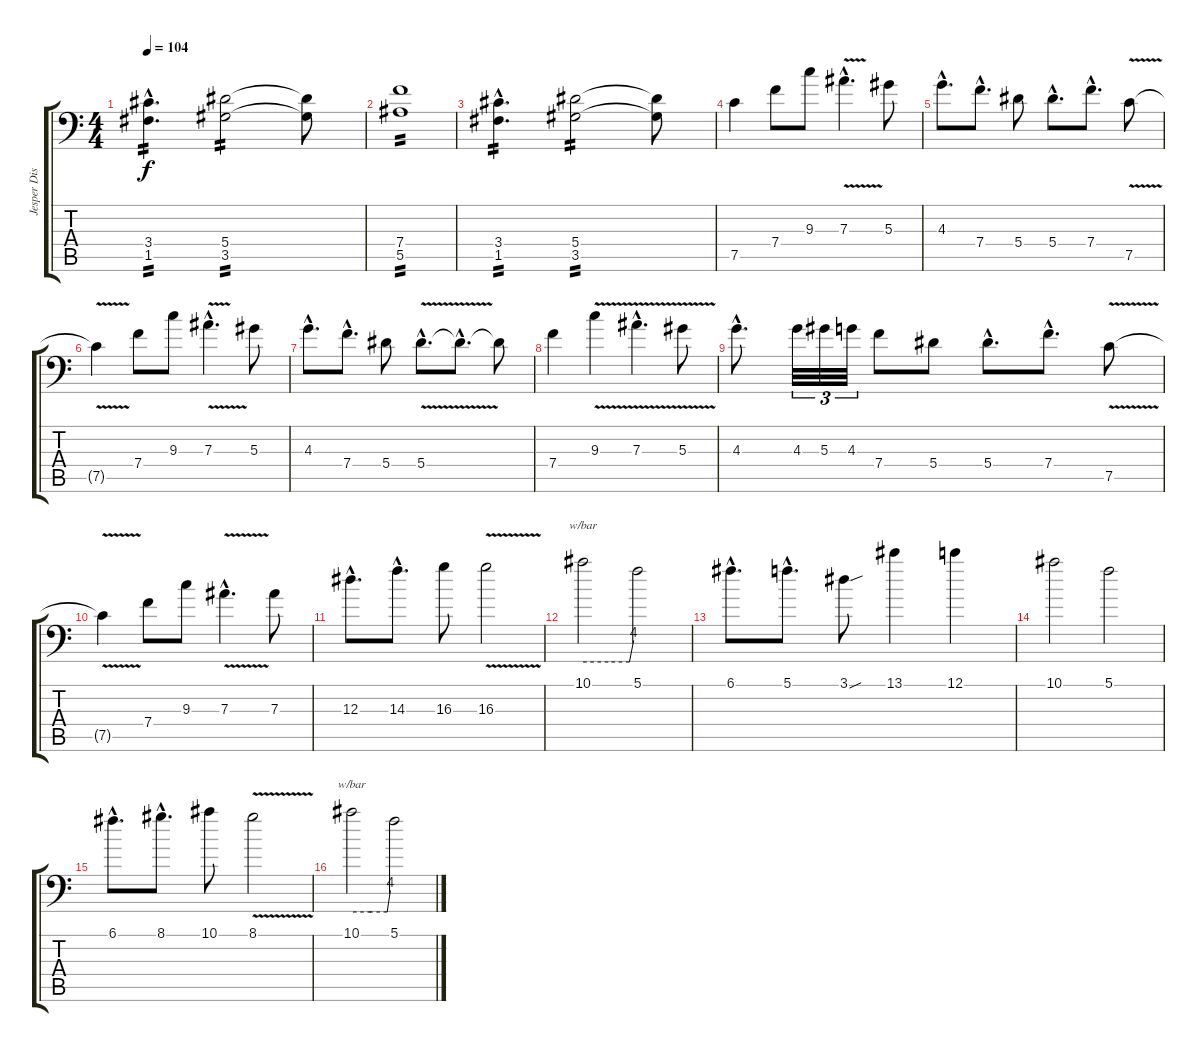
\track ("Jesper Dist." "Jesper Dis") {instrument distortionguitar}
\staff {score tabs}
\tuning (C4 G3 Eb3 Bb2 F2 Bb1) {hide}
\ts (4 4)
\tempo 104
\clef f4
\ks c
(3.4{hac} 1.5{hac}).4{d tp 2 dy f} (5.4 3.5).2{tp 2} (5.4{t} 3.5{t}).8 |
(7.4 5.5).1{tp 2} |
(3.4{hac} 1.5{hac}).4{d tp 2} (5.4 3.5).2{tp 2} (5.4{t} 3.5{t}).8 |
7.5.4 7.4.8 9.3.8 7.3{v hac}.4{d} 5.3.8 |
4.3{hac}.8{d} 7.4{hac}.8{d} 5.4.8 5.4{hac}.8{d} 7.4{hac}.8{d} 7.5{v}.8 |
7.5{t}.4 7.4.8 9.3.8 7.3{v hac}.4{d} 5.3.8 |
4.3{hac}.8{d} 7.4{hac}.8{d} 5.4.8 5.4{v hac}.8{d} 5.4{hac t}.8{d} 5.4{t}.8 |
7.4.4 9.3{v}.4 7.3{v hac}.4{d} 5.3{v}.8 |
4.3{hac}.8{d} 4.3.32{tu (3 2)} 5.3.32{tu (3 2)} 4.3.32{tu (3 2)} 7.4.8 5.4.8 5.4{hac}.8{d} 7.4{hac}.8{d} 7.5{v}.8 |
7.5{t}.4 7.4.8 9.3.8 7.3{v hac}.4{d} 7.3.8 |
12.3{hac}.8{d} 14.3{hac}.8{d} 16.3.8 16.3{v}.2 |
10.1.2{tbe (custom default 0 0 30 0 55 0 60 16)} 5.1.2 |
6.1{hac}.8{d} 5.1{hac}.8{d} 3.1{sou}.8 13.1.4 12.1.4 |
10.1.2 5.1.2 |
6.1{hac}.8{d} 8.1{hac}.8{d} 10.1.8 8.1{v}.2 |
10.1.2{tbe (custom default 0 0 30 0 55 0 60 16)} 5.1.2
